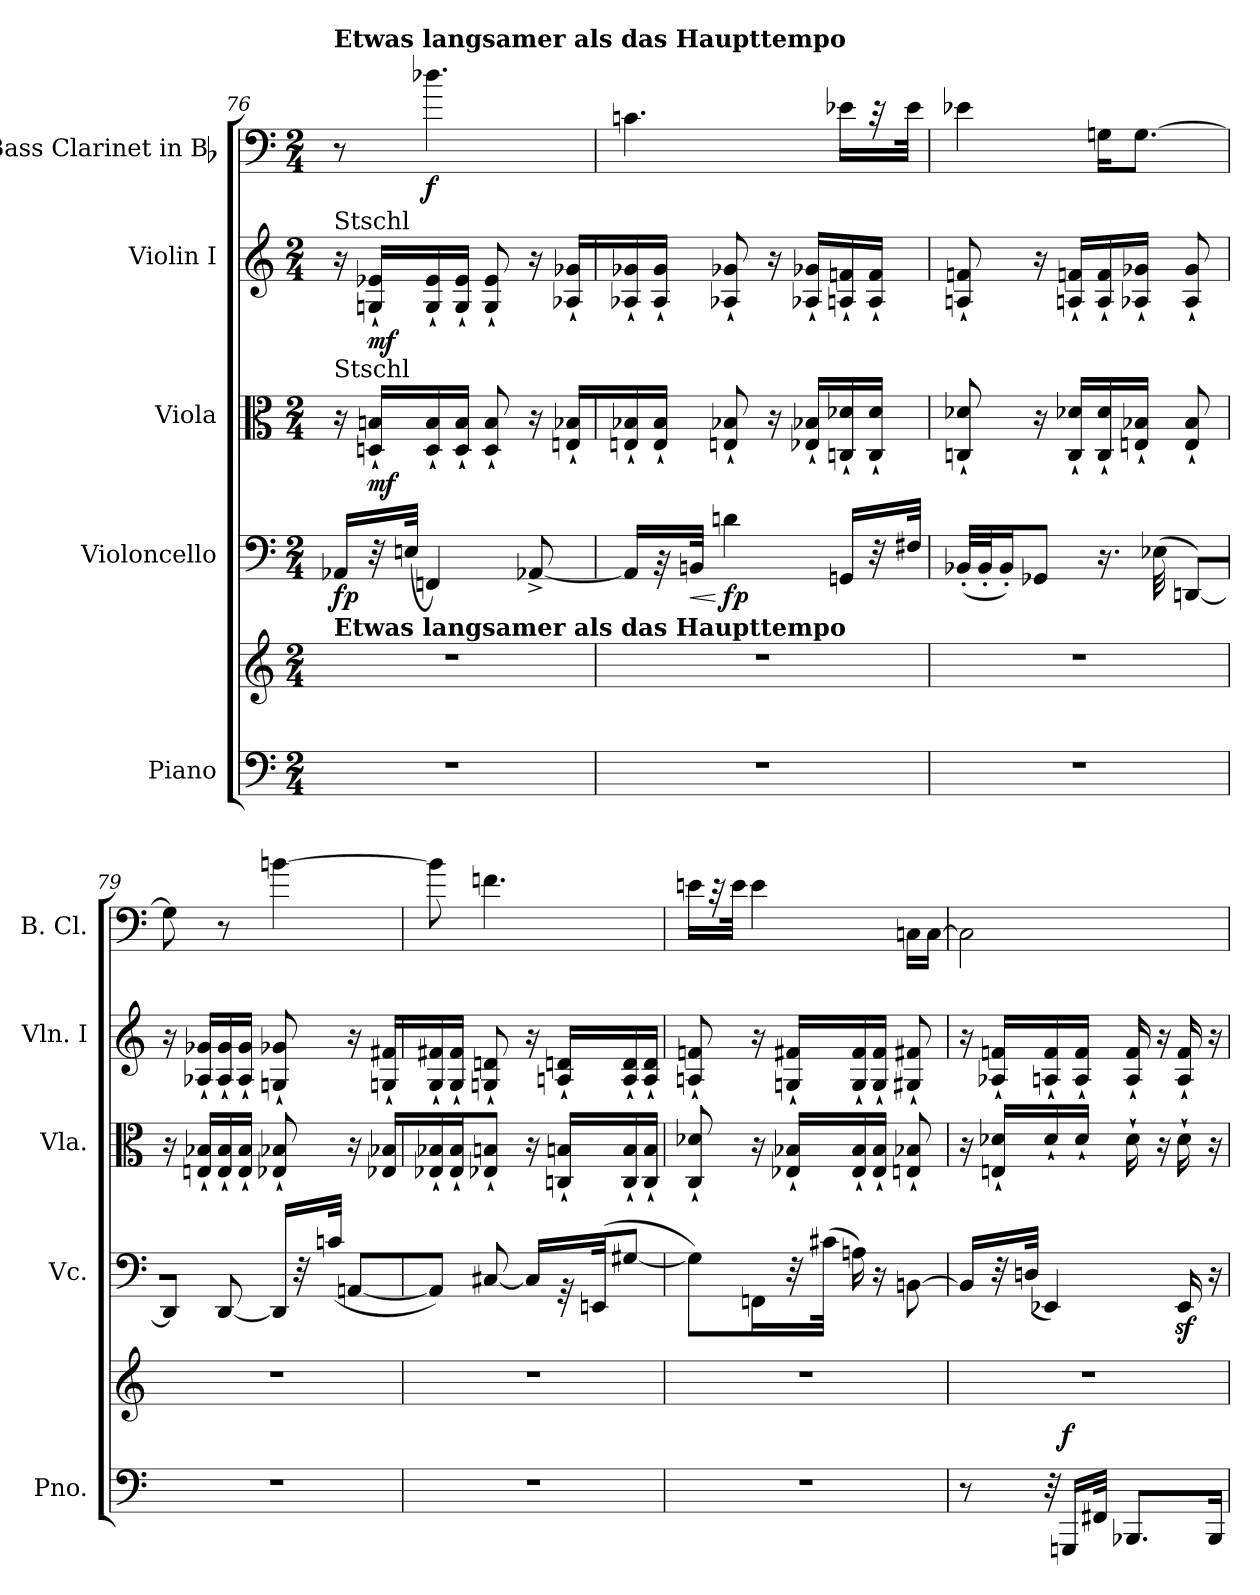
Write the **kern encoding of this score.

**kern	**kern	**dynam	**kern	**dynam	**kern	**dynam	**kern	**dynam	**kern	**dynam
*part5	*part5	*part5	*part4	*part4	*part3	*part3	*part2	*part2	*part1	*part1
*staff6	*staff5	*staff5/6	*staff4	*staff4	*staff3	*staff3	*staff2	*staff2	*staff1	*staff1
*I"Piano	*	*	*I"Violoncello	*	*I"Viola	*	*I"Violin I	*	*I"Bass Clarinet in Bb	*
*I'Pno.	*	*	*I'Vc.	*	*I'Vla.	*	*I'Vln. I	*	*I'B. Cl.	*
!!LO:PB:g=z
*clefF4	*clefG2	*	*clefF4	*	*clefC3	*	*clefG2	*	*clefF4	*
*	*	*	*	*	*	*	*	*	*ITrd8c14	*
*k[]	*k[]	*	*k[]	*	*k[]	*	*k[]	*	*k[]	*
*C:	*C:	*	*C:	*	*C:	*	*C:	*	*C:	*
*M2/4	*M2/4	*	*M2/4	*	*M2/4	*	*M2/4	*	*M2/4	*
*MM52	*MM52	*	*MM52	*	*MM52	*	*MM52	*	*MM52	*
=76	=76	=76	=76	=76	=76	=76	=76	=76	=76	=76
!	!	!	!	!	!	!	!	!	!LO:TX:a:B:t=Etwas langsamer als das Haupttempo	!
!	!	!	!	!	!	!	!LO:TX:a:t=Stschl	!	!	!
!	!	!	!	!	!LO:TX:a:t=Stschl	!	!	!	!	!
!	!LO:TX:a:B:t=Etwas langsamer als das Haupttempo	!	!	!	!	!	!	!	!	!
!LO:N:vis=1	!LO:N:vis=1	!	!	!	!	!	!	!	!	!
2r	2r	.	16AA-Xi/LL	fp	16r	.	16r	.	8r	.
.	.	.	32r	.	16Dni/` 16Bni`LL	mf	16Gni/` 16e-Xi`LL	mf	.	.
.	.	.	(32Eni/JJk	.	.	.	.	.	.	.
.	.	.	4FFni/)	.	16Di/` 16Bi`	.	16Gi/` 16e-i`	.	4.d-Xi\	f
.	.	.	.	.	16Di/` 16Bi`JJ	.	16Gi/` 16e-i`JJ	.	.	.
.	.	.	.	.	8Di/` 8Bi`	.	8Gi/` 8e-i`	.	.	.
.	.	.	[<8AA-X^i/	.	16r	.	16r	.	.	.
.	.	.	.	.	16Eni/` 16B-Xi`LL	.	16A-Xi/` 16g-Xi`LL	.	.	.
=77	=77	=77	=77	=77	=77	=77	=77	=77	=77	=77
!LO:N:vis=1	!LO:N:vis=1	!	!	!	!	!	!	!	!	!
2r	2r	.	16AA-i/LL]	.	16Eni/` 16B-Xi`	.	16A-Xi/` 16g-Xi`	.	4.Cni\	.
.	.	.	32r	.	16Ei/` 16B-i`JJ	.	16A-i/` 16g-i`JJ	.	.	.
!	!	!	!	!LO:HP:b	!	!	!	!	!	!
.	.	.	32BBni/JJk	<	.	.	.	.	.	.
.	.	.	4dni\	[ fp	8Eni/` 8B-Xi`	.	8A-Xi/` 8g-Xi`	.	.	.
.	.	.	.	.	16r	.	16r	.	.	.
.	.	.	.	.	16E-Xi/` 16B-Xi`LL	.	16A-Xi/` 16g-Xi`LL	.	.	.
.	.	.	16GGni/LL	.	16Cni/` 16d-Xi`	.	16Ani/` 16fni`	.	16E-Xi\LL	.
.	.	.	32r	.	16Ci/` 16d-i`JJ	.	16Ai/` 16fi`JJ	.	32r	.
.	.	.	32F#Xi/JJk	.	.	.	.	.	32E-i\JJk	.
=78	=78	=78	=78	=78	=78	=78	=78	=78	=78	=78
!LO:N:vis=1	!LO:N:vis=1	!	!	!	!	!	!	!	!	!
2r	2r	.	(32BB-X'i/LLL	.	8Cni/` 8d-Xi`	.	8Ani/` 8fni`	.	4E-Xi\	.
.	.	.	32BB-'i/J	.	.	.	.	.	.	.
.	.	.	16BB-'i/J)	.	.	.	.	.	.	.
.	.	.	8GG-Xi/J	.	16r	.	16r	.	.	.
.	.	.	.	.	16Ci/` 16d-Xi`LL	.	16Ani/` 16fni`LL	.	.	.
.	.	.	16.r	.	16Ci/` 16d-i`	.	16Ai/` 16fi`	.	16GGni\KL	.
.	.	.	.	.	16Eni/` 16B-Xi`JJ	.	16A-Xi/` 16g-Xi`JJ	.	[>8.GGi\J	.
.	.	.	(32E-Xi\	.	.	.	.	.	.	.
.	.	.	[<8DDni/L)	.	8Ei/` 8B-i`	.	8A-i/` 8g-i`	.	.	.
!!LO:LB:g=z
=79	=79	=79	=79	=79	=79	=79	=79	=79	=79	=79
!LO:N:vis=1	!LO:N:vis=1	!	!	!	!	!	!	!	!	!
2r	2r	.	8DDi/J]	.	16r	.	16r	.	8GGi\]	.
.	.	.	.	.	16Eni/` 16B-Xi`LL	.	16A-Xi/` 16g-Xi`LL	.	.	.
.	.	.	[<8DDi/	.	16Ei/` 16B-i`	.	16A-i/` 16g-i`	.	8r	.
.	.	.	.	.	16Ei/` 16B-i`JJ	.	16A-i/` 16g-i`JJ	.	.	.
.	.	.	16DDi/LL]	.	8E-Xi/` 8B-Xi`	.	8Gni/` 8g-Xi`	.	[>4Bni\	.
.	.	.	32r	.	.	.	.	.	.	.
.	.	.	(32cni/JJk	.	.	.	.	.	.	.
.	.	.	[<8AAni/L	.	16r	.	16r	.	.	.
.	.	.	.	.	16E-Xi/ 16B-XiLL	.	16Gni/` 16f#Xi`LL	.	.	.
=80	=80	=80	=80	=80	=80	=80	=80	=80	=80	=80
!LO:N:vis=1	!LO:N:vis=1	!	!	!	!	!	!	!	!	!
2r	2r	.	8AAi/J])	.	16E-Xi/` 16B-Xi`	.	16Gi/` 16f#Xi`	.	8Bi\]	.
.	.	.	.	.	16E-i/` 16B-i`J	.	16Gi/` 16f#i`JJ	.	.	.
.	.	.	[<8C#Xi/	.	8E-Xi/` 8Bni`J	.	8Gni/` 8dni`	.	4.Fni\	.
.	.	.	16C#i/LL]	.	16r	.	16r	.	.	.
.	.	.	32r	.	16Cni/` 16Bni`LL	.	16Ani/` 16dni`LL	.	.	.
.	.	.	(32EEni/Jk	.	.	.	.	.	.	.
.	.	.	[>8G#Xi/J	.	16Ci/` 16Bi`	.	16Ai/` 16di`	.	.	.
.	.	.	.	.	16Ci/` 16Bi`JJ	.	16Ai/` 16di`JJ	.	.	.
=81	=81	=81	=81	=81	=81	=81	=81	=81	=81	=81
!LO:N:vis=1	!LO:N:vis=1	!	!	!	!	!	!	!	!	!
2r	2r	.	8G#i\L])	.	8Ci/` 8d-Xi`	.	8Ani/` 8fni`	.	16Eni\LL	.
.	.	.	.	.	.	.	.	.	32r	.
.	.	.	.	.	.	.	.	.	32Ei\JJk	.
.	.	.	16FFni\L	.	16r	.	16r	.	4Ei\	.
.	.	.	32r	.	16E-Xi/` 16B-Xi`LL	.	16Gni/` 16f#Xi`LL	.	.	.
.	.	.	(32c#Xi\JJk	.	.	.	.	.	.	.
.	.	.	16Ani\LL)	.	16E-i/` 16B-i`	.	16Gi/` 16f#i`	.	.	.
.	.	.	16r	.	16E-i/` 16B-i`JJ	.	16Gi/` 16f#i`JJ	.	.	.
.	.	.	[>8BBni\J	.	8Eni/` 8B-Xi`	.	8G#Xi/` 8f#Xi`	.	16CCni\LL	.
.	.	.	.	.	.	.	.	.	[>16CCi\JJ	.
=82	=82	=82	=82	=82	=82	=82	=82	=82	=82	=82
!	!LO:N:vis=1	!	!	!	!	!	!	!	!	!
8r	2r	.	16BBi/LL]	.	16r	.	16r	.	2CCi\]	.
.	.	.	32r	.	16Eni/` 16d-Xi`LL	.	16A-Xi/` 16fni`LL	.	.	.
.	.	.	(32Dni/JJk	.	.	.	.	.	.	.
32r	.	.	4EE-Xi/)	.	16d-`i/	.	16Ani/` 16fi`	.	.	.
16GGGni/LL	.	f	.	.	.	.	.	.	.	.
.	.	.	.	.	16d-`i/JJ	.	16Ai/` 16fi`JJ	.	.	.
32FF#Xi/JJk	.	.	.	.	.	.	.	.	.	.
8.BBB-Xi/L	.	.	.	.	16d-`i\	.	16Ai/` 16fi`	.	.	.
.	.	.	.	.	16r	.	16r	.	.	.
.	.	.	16EE-zi/	.	16d-`i\	.	16Ai/` 16fi`	.	.	.
16BBB-i/Jk	.	.	16r	.	16r	.	16r	.	.	.
=	=	=	=	=	=	=	=	=	=	=
*-	*-	*-	*-	*-	*-	*-	*-	*-	*-	*-
